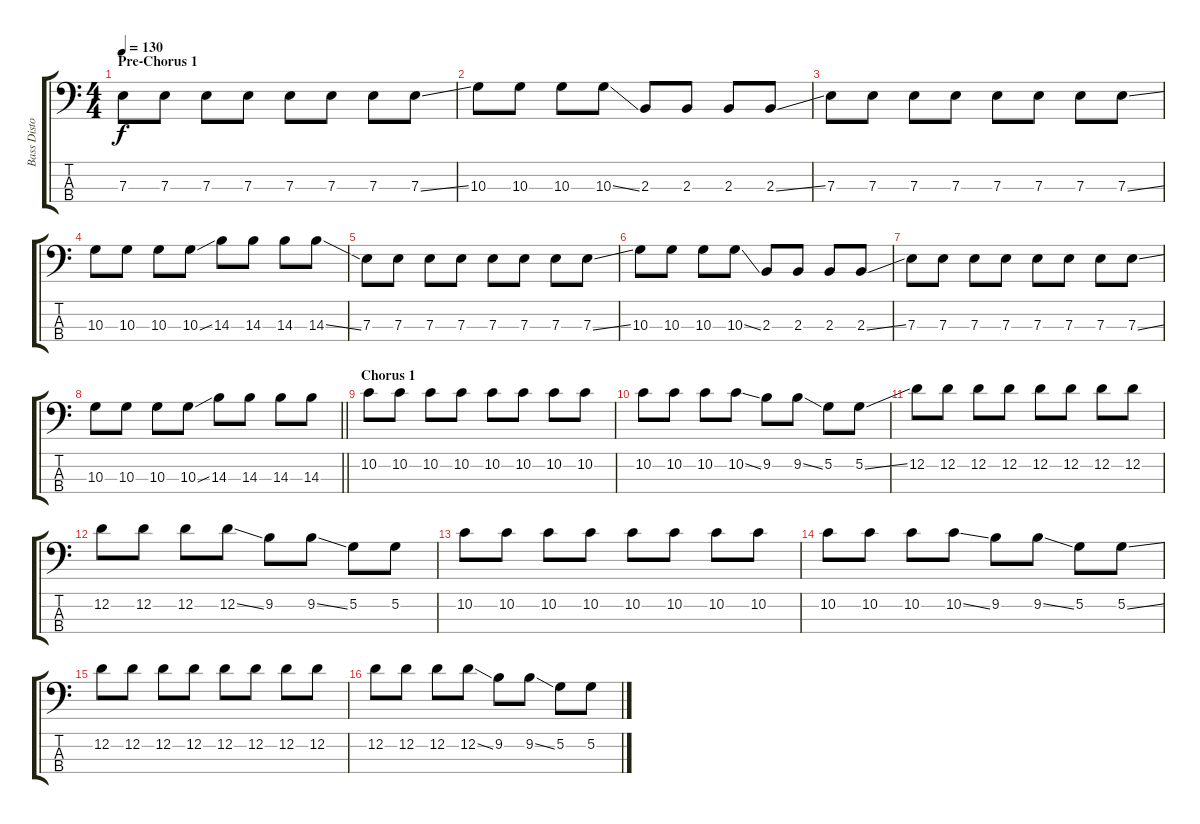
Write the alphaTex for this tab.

\track ("Bass Distortion" "Bass Disto") {instrument distortionguitar}
\staff {score tabs}
\tuning (G2 D2 A1 E1) {hide}
\ts (4 4)
\section ("" "Pre-Chorus 1")
\tempo 130
\clef f4
\ks c
7.3.8{dy f} 7.3.8 7.3.8 7.3.8 7.3.8 7.3.8 7.3.8 7.3{ss}.8 |
10.3.8 10.3.8 10.3.8 10.3{ss}.8 2.3.8 2.3.8 2.3.8 2.3{ss}.8 |
7.3.8 7.3.8 7.3.8 7.3.8 7.3.8 7.3.8 7.3.8 7.3{ss}.8 |
10.3.8 10.3.8 10.3.8 10.3{ss}.8 14.3.8 14.3.8 14.3.8 14.3{ss}.8 |
7.3.8 7.3.8 7.3.8 7.3.8 7.3.8 7.3.8 7.3.8 7.3{ss}.8 |
10.3.8 10.3.8 10.3.8 10.3{ss}.8 2.3.8 2.3.8 2.3.8 2.3{ss}.8 |
7.3.8 7.3.8 7.3.8 7.3.8 7.3.8 7.3.8 7.3.8 7.3{ss}.8 |
\barLineRight lightlight
10.3.8 10.3.8 10.3.8 10.3{ss}.8 14.3.8 14.3.8 14.3.8 14.3.8 |
\section ("" "Chorus 1")
10.2.8 10.2.8 10.2.8 10.2.8 10.2.8 10.2.8 10.2.8 10.2.8 |
10.2.8 10.2.8 10.2.8 10.2{ss}.8 9.2.8 9.2{ss}.8 5.2.8 5.2{ss}.8 |
12.2.8 12.2.8 12.2.8 12.2.8 12.2.8 12.2.8 12.2.8 12.2.8 |
12.2.8 12.2.8 12.2.8 12.2{ss}.8 9.2.8 9.2{ss}.8 5.2.8 5.2.8 |
10.2.8 10.2.8 10.2.8 10.2.8 10.2.8 10.2.8 10.2.8 10.2.8 |
10.2.8 10.2.8 10.2.8 10.2{ss}.8 9.2.8 9.2{ss}.8 5.2.8 5.2{ss}.8 |
12.2.8 12.2.8 12.2.8 12.2.8 12.2.8 12.2.8 12.2.8 12.2.8 |
12.2.8 12.2.8 12.2.8 12.2{ss}.8 9.2.8 9.2{ss}.8 5.2.8 5.2.8
